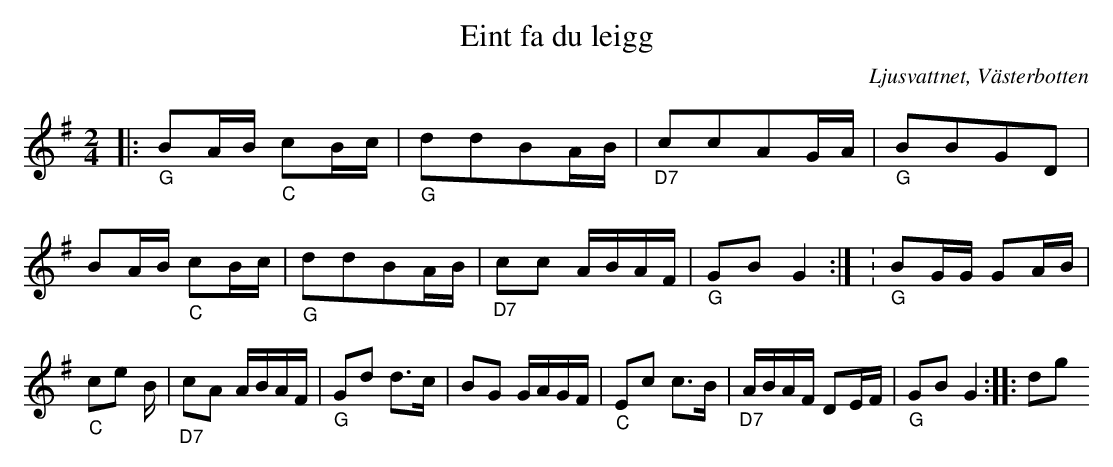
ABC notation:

X:1
T:Eint fa du leigg
O:Ljusvattnet, Västerbotten
M:2/4
L:1/16
K:G
|:"_G" B2AB "_C" c2Bc | "_G" d2d2B2AB | "_D7"c2c2A2GA | "_G" B2B2G2D2 |B2AB "_C" c2Bc |"_G" d2d2B2AB |"_D7" c2c2 ABAF | "_G" G2B2 G4  :| : "_G" B2GG G2AB | "_C" c2e2 23B | "_D7" c2A2 ABAF | "_G" G2d2 d3c | B2G2 GAGF | "_C" E2c2 c3B | "_D7" ABAF D2EF | "_G" G2B2 G4 :|: d2g2
